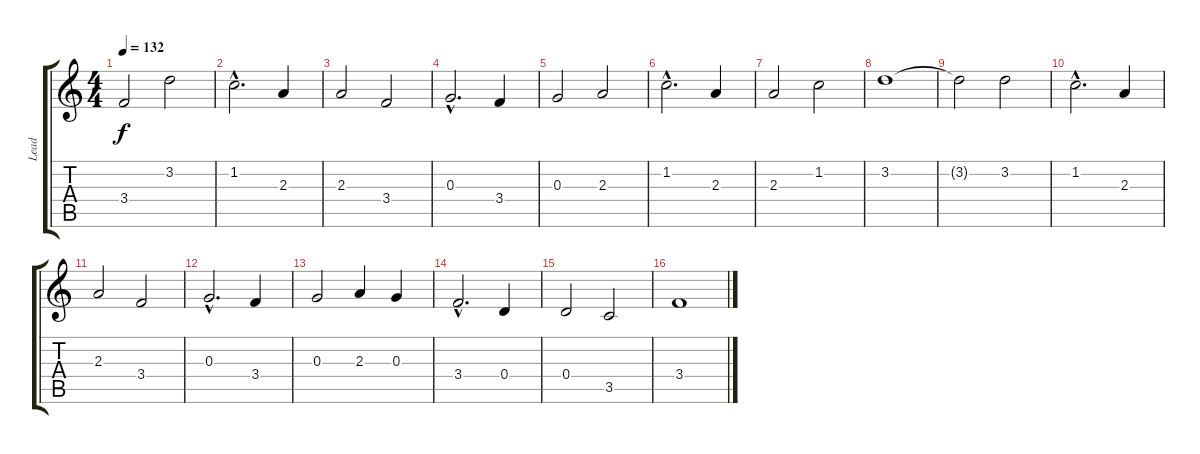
\track ("Lead" "Lead") {instrument distortionguitar}
\staff {score tabs}
\tuning (E4 B3 G3 D3 A2 E2) {hide}
\ts (4 4)
\tempo 132
\clef g2
\ks c
3.4{t}.2{dy f} 3.2.2 |
1.2{hac}.2{d} 2.3.4 |
2.3.2 3.4.2 |
0.3{hac}.2{d} 3.4.4 |
0.3.2 2.3.2 |
1.2{hac}.2{d} 2.3.4 |
2.3.2 1.2.2 |
3.2.1 |
3.2{t}.2 3.2.2 |
1.2{hac}.2{d} 2.3.4 |
2.3.2 3.4.2 |
0.3{hac}.2{d} 3.4.4 |
0.3.2 2.3.4 0.3.4 |
3.4{hac}.2{d} 0.4.4 |
0.4.2 3.5.2 |
3.4.1
